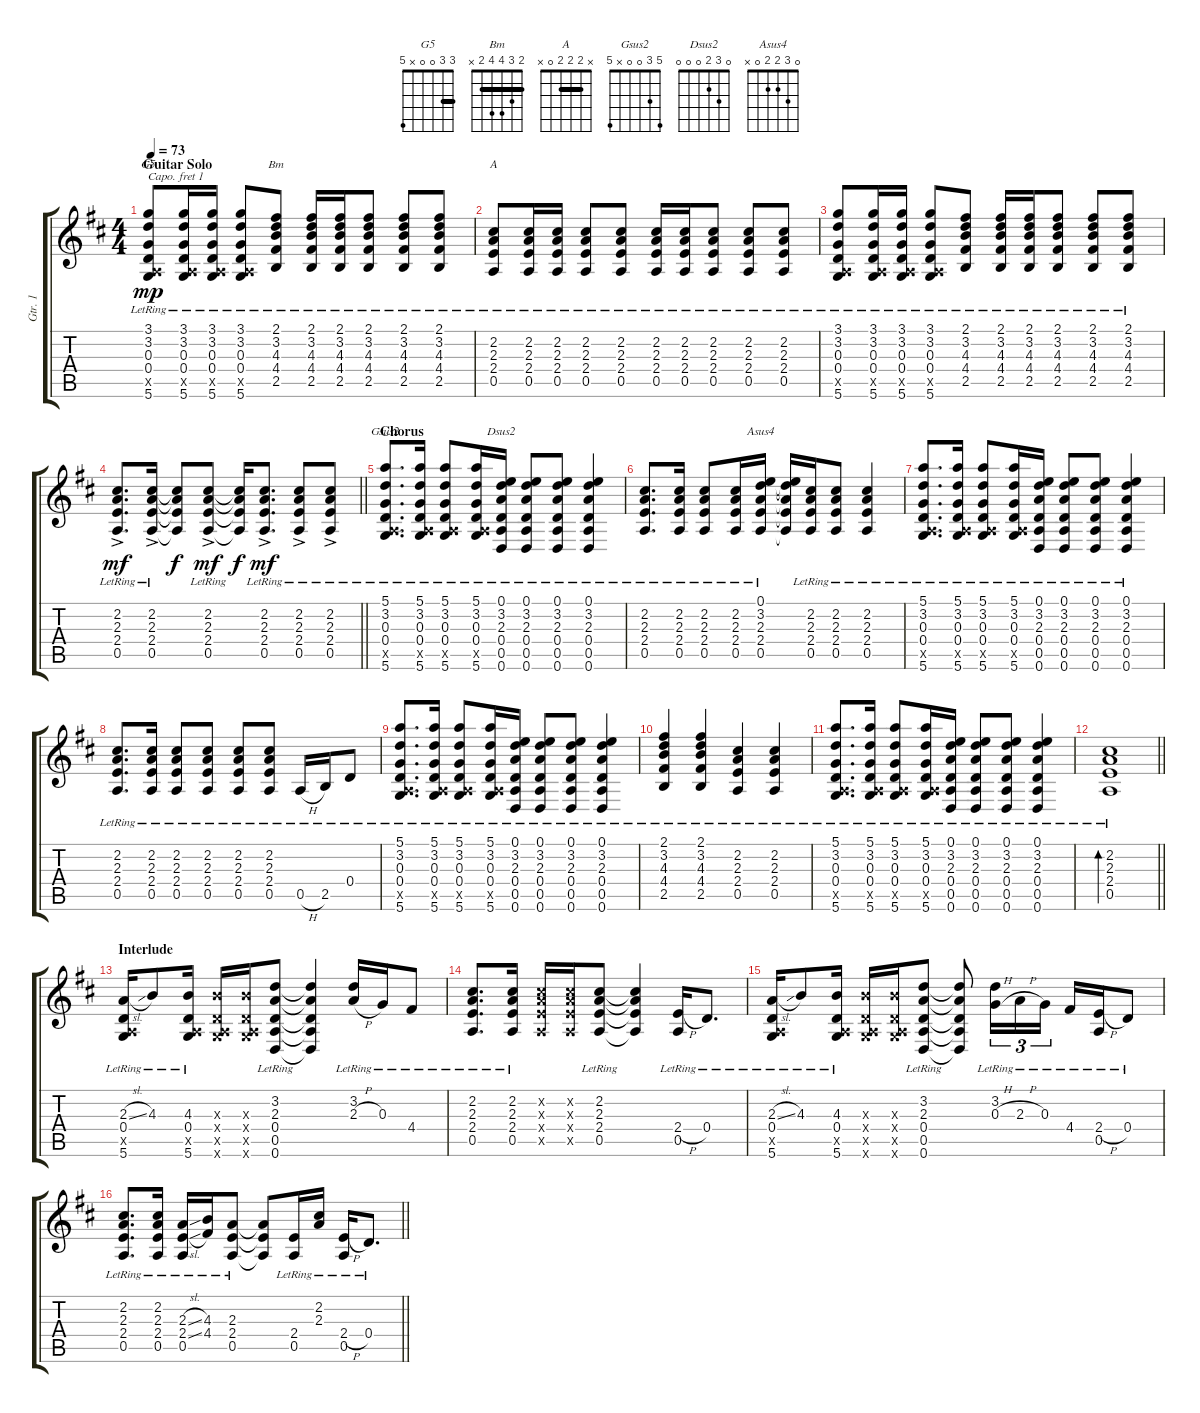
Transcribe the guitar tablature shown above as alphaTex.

\track ("Gtr. 1" "Gtr. 1") {instrument acousticguitarsteel}
\staff {score tabs}
\capo 1
\tuning (Eb4 Bb3 Gb3 Db3 Ab2 Db2) {hide}
\chord ("G5" 3 3 0 0 x 5) {barre 3}
\chord ("Bm" 2 3 4 4 2 x) {barre 2}
\chord ("A" x 2 2 2 0 x) {barre 2}
\chord ("Gsus2" 5 3 0 0 x 5)
\chord ("Dsus2" 0 3 2 0 0 0)
\chord ("Asus4" 0 3 2 2 0 x)
\ts (4 4)
\section ("" "Guitar Solo")
\tempo 73
\clef g2
\ks d
(3.1{lr} 3.2{lr} 0.3{lr} 0.4{lr} 0.5{x} 5.6{lr}).8{ch "G5" dy mp} (3.1{lr} 3.2{lr} 0.3{lr} 0.4{lr} 0.5{x} 5.6{lr}).16 (3.1{lr} 3.2{lr} 0.3{lr} 0.4{lr} 0.5{x} 5.6{lr}).16 (3.1{lr} 3.2{lr} 0.3{lr} 0.4{lr} 0.5{x} 5.6{lr}).8 (2.1{lr} 3.2{lr} 4.3{lr} 4.4{lr} 2.5{lr}).8{ch "Bm"} (2.1{lr} 3.2{lr} 4.3{lr} 4.4{lr} 2.5{lr}).16 (2.1{lr} 3.2{lr} 4.3{lr} 4.4{lr} 2.5{lr}).16 (2.1{lr} 3.2{lr} 4.3{lr} 4.4{lr} 2.5{lr}).8 (2.1{lr} 3.2{lr} 4.3{lr} 4.4{lr} 2.5{lr}).8 (2.1{lr} 3.2{lr} 4.3{lr} 4.4{lr} 2.5{lr}).8 |
(2.2{lr} 2.3{lr} 2.4{lr} 0.5{lr}).8{ch "A"} (2.2{lr} 2.3{lr} 2.4{lr} 0.5{lr}).16 (2.2{lr} 2.3{lr} 2.4{lr} 0.5{lr}).16 (2.2{lr} 2.3{lr} 2.4{lr} 0.5{lr}).8 (2.2{lr} 2.3{lr} 2.4{lr} 0.5{lr}).8 (2.2{lr} 2.3{lr} 2.4{lr} 0.5{lr}).16 (2.2{lr} 2.3{lr} 2.4{lr} 0.5{lr}).16 (2.2{lr} 2.3{lr} 2.4{lr} 0.5{lr}).8 (2.2{lr} 2.3{lr} 2.4{lr} 0.5{lr}).8 (2.2{lr} 2.3{lr} 2.4{lr} 0.5{lr}).8 |
(3.1{lr} 3.2{lr} 0.3{lr} 0.4{lr} 0.5{x} 5.6{lr}).8 (3.1{lr} 3.2{lr} 0.3{lr} 0.4{lr} 0.5{x} 5.6{lr}).16 (3.1{lr} 3.2{lr} 0.3{lr} 0.4{lr} 0.5{x} 5.6{lr}).16 (3.1{lr} 3.2{lr} 0.3{lr} 0.4{lr} 0.5{x} 5.6{lr}).8 (2.1{lr} 3.2{lr} 4.3{lr} 4.4{lr} 2.5{lr}).8 (2.1{lr} 3.2{lr} 4.3{lr} 4.4{lr} 2.5{lr}).16 (2.1{lr} 3.2{lr} 4.3{lr} 4.4{lr} 2.5{lr}).16 (2.1{lr} 3.2{lr} 4.3{lr} 4.4{lr} 2.5{lr}).8 (2.1{lr} 3.2{lr} 4.3{lr} 4.4{lr} 2.5{lr}).8 (2.1{lr} 3.2{lr} 4.3{lr} 4.4{lr} 2.5{lr}).8 |
\barLineRight lightlight
(2.2{ac lr} 2.3{ac lr} 2.4{ac lr} 0.5{ac lr}).8{d dy mf} (2.2{ac lr} 2.3{ac lr} 2.4{ac lr} 0.5{ac lr}).16 (2.2{t} 2.3{t} 2.4{t} 0.5{t}).8{dy f} (2.2{ac lr} 2.3{ac lr} 2.4{ac lr} 0.5{ac lr}).8{dy mf} (2.2{t} 2.3{t} 2.4{t} 0.5{t}).16{dy f} (2.2{ac lr} 2.3{ac lr} 2.4{ac lr} 0.5{ac lr}).8{d dy mf} (2.2{ac lr} 2.3{ac lr} 2.4{ac lr} 0.5{ac lr}).8 (2.2{ac lr} 2.3{ac lr} 2.4{ac lr} 0.5{ac lr}).8 |
\section ("" "Chorus")
(5.1{lr} 3.2{lr} 0.3{lr} 0.4{lr} 0.5{x} 5.6{lr}).8{d ch "Gsus2"} (5.1{lr} 3.2{lr} 0.3{lr} 0.4{lr} 0.5{x} 5.6{lr}).16 (5.1{lr} 3.2{lr} 0.3{lr} 0.4{lr} 0.5{x} 5.6{lr}).8 (5.1{lr} 3.2{lr} 0.3{lr} 0.4{lr} 0.5{x} 5.6{lr}).16 (0.1{lr} 3.2{lr} 2.3{lr} 0.4{lr} 0.5{lr} 0.6{lr}).16{ch "Dsus2"} (0.1{lr} 3.2{lr} 2.3{lr} 0.4{lr} 0.5{lr} 0.6{lr}).8 (0.1{lr} 3.2{lr} 2.3{lr} 0.4{lr} 0.5{lr} 0.6{lr}).8 (0.1{lr} 3.2{lr} 2.3{lr} 0.4{lr} 0.5{lr} 0.6{lr}).4 |
(2.2{lr} 2.3{lr} 2.4{lr} 0.5{lr}).8{d} (2.2{lr} 2.3{lr} 2.4{lr} 0.5{lr}).16 (2.2{lr} 2.3{lr} 2.4{lr} 0.5{lr}).8 (2.2{lr} 2.3{lr} 2.4{lr} 0.5{lr}).16 (0.1{lr} 3.2{lr} 2.3{lr} 2.4{lr} 0.5{lr}).16{ch "Asus4"} (0.1{t} 3.2{t} 2.3{t} 2.4{t} 0.5{t}).16 (2.2{lr} 2.3{lr} 2.4{lr} 0.5{lr}).16 (2.2{lr} 2.3{lr} 2.4{lr} 0.5{lr}).8 (2.2{lr} 2.3{lr} 2.4{lr} 0.5{lr}).4 |
(5.1{lr} 3.2{lr} 0.3{lr} 0.4{lr} 0.5{x} 5.6{lr}).8{d} (5.1{lr} 3.2{lr} 0.3{lr} 0.4{lr} 0.5{x} 5.6{lr}).16 (5.1{lr} 3.2{lr} 0.3{lr} 0.4{lr} 0.5{x} 5.6{lr}).8 (5.1{lr} 3.2{lr} 0.3{lr} 0.4{lr} 0.5{x} 5.6{lr}).16 (0.1{lr} 3.2{lr} 2.3{lr} 0.4{lr} 0.5{lr} 0.6{lr}).16 (0.1{lr} 3.2{lr} 2.3{lr} 0.4{lr} 0.5{lr} 0.6{lr}).8 (0.1{lr} 3.2{lr} 2.3{lr} 0.4{lr} 0.5{lr} 0.6{lr}).8 (0.1{lr} 3.2{lr} 2.3{lr} 0.4{lr} 0.5{lr} 0.6{lr}).4 |
(2.2{lr} 2.3{lr} 2.4{lr} 0.5{lr}).8{d} (2.2{lr} 2.3{lr} 2.4{lr} 0.5{lr}).16 (2.2{lr} 2.3{lr} 2.4{lr} 0.5{lr}).8 (2.2{lr} 2.3{lr} 2.4{lr} 0.5{lr}).8 (2.2{lr} 2.3{lr} 2.4{lr} 0.5{lr}).8 (2.2{lr} 2.3{lr} 2.4{lr} 0.5{lr}).8 0.5{h lr}.16 2.5{lr}.16 0.4{lr}.8 |
(5.1{lr} 3.2{lr} 0.3{lr} 0.4{lr} 0.5{x} 5.6{lr}).8{d} (5.1{lr} 3.2{lr} 0.3{lr} 0.4{lr} 0.5{x} 5.6{lr}).16 (5.1{lr} 3.2{lr} 0.3{lr} 0.4{lr} 0.5{x} 5.6{lr}).8 (5.1{lr} 3.2{lr} 0.3{lr} 0.4{lr} 0.5{x} 5.6{lr}).16 (0.1{lr} 3.2{lr} 2.3{lr} 0.4{lr} 0.5{lr} 0.6{lr}).16 (0.1{lr} 3.2{lr} 2.3{lr} 0.4{lr} 0.5{lr} 0.6{lr}).8 (0.1{lr} 3.2{lr} 2.3{lr} 0.4{lr} 0.5{lr} 0.6{lr}).8 (0.1{lr} 3.2{lr} 2.3{lr} 0.4{lr} 0.5{lr} 0.6{lr}).4 |
(2.1{lr} 3.2{lr} 4.3{lr} 4.4{lr} 2.5{lr}).4 (2.1{lr} 3.2{lr} 4.3{lr} 4.4{lr} 2.5{lr}).4 (2.2{lr} 2.3{lr} 2.4{lr} 0.5{lr}).4 (2.2{lr} 2.3{lr} 2.4{lr} 0.5{lr}).4 |
(5.1{lr} 3.2{lr} 0.3{lr} 0.4{lr} 0.5{x} 5.6{lr}).8{d} (5.1{lr} 3.2{lr} 0.3{lr} 0.4{lr} 0.5{x} 5.6{lr}).16 (5.1{lr} 3.2{lr} 0.3{lr} 0.4{lr} 0.5{x} 5.6{lr}).8 (5.1{lr} 3.2{lr} 0.3{lr} 0.4{lr} 0.5{x} 5.6{lr}).16 (0.1{lr} 3.2{lr} 2.3{lr} 0.4{lr} 0.5{lr} 0.6{lr}).16 (0.1{lr} 3.2{lr} 2.3{lr} 0.4{lr} 0.5{lr} 0.6{lr}).8 (0.1{lr} 3.2{lr} 2.3{lr} 0.4{lr} 0.5{lr} 0.6{lr}).8 (0.1{lr} 3.2{lr} 2.3{lr} 0.4{lr} 0.5{lr} 0.6{lr}).4 |
\barLineRight lightlight
(2.2{lr} 2.3{lr} 2.4{lr} 0.5{lr}).1{bd 120} |
\section ("" "Interlude")
(2.3{sl lr} 0.4{lr} 0.5{x} 5.6{lr}).16 4.3{lr}.8 (4.3{lr} 0.4{lr} 0.5{x} 5.6{lr}).16 (4.3{x} 0.4{x} 0.5{x} 5.6{x}).16 (4.3{x} 0.4{x} 0.5{x} 5.6{x}).16 (3.2{lr} 2.3{lr} 0.4{lr} 0.5{lr} 0.6{lr}).8 (3.2{t} 2.3{t} 0.4{t} 0.5{t} 0.6{t}).4 (3.2{lr} 2.3{h lr}).16 0.3{lr}.16 4.4{lr}.8 |
(2.2{lr} 2.3{lr} 2.4{lr} 0.5{lr}).8{d} (2.2{lr} 2.3{lr} 2.4{lr} 0.5{lr}).16 (2.2{x} 2.3{x} 2.4{x} 0.5{x}).16 (2.2{x} 2.3{x} 2.4{x} 0.5{x}).16 (2.2{lr} 2.3{lr} 2.4{lr} 0.5{lr}).8 (2.2{t} 2.3{t} 2.4{t} 0.5{t}).4 (2.4{h lr} 0.5{lr}).16 0.4{lr}.8{d} |
(2.3{sl lr} 0.4{lr} 0.5{x} 5.6{lr}).16 4.3{lr}.8 (4.3{lr} 0.4{lr} 0.5{x} 5.6{lr}).16 (4.3{x} 0.4{x} 0.5{x} 5.6{x}).16 (4.3{x} 0.4{x} 0.5{x} 5.6{x}).16 (3.2{lr} 2.3{lr} 0.4{lr} 0.5{lr} 0.6{lr}).8 (3.2{t} 2.3{t} 0.4{t} 0.5{t} 0.6{t}).8 (3.2{lr} 0.3{h lr}).16{tu (3 2)} 2.3{h lr}.16{tu (3 2)} 0.3{lr}.16{tu (3 2)} 4.4{lr}.16 (2.4{h lr} 0.5{lr}).16 0.4{lr}.8 |
\barLineRight lightlight
(2.2{lr} 2.3{lr} 2.4{lr} 0.5{lr}).8{d} (2.2{lr} 2.3{lr} 2.4{lr} 0.5{lr}).16 (2.3{sl lr} 2.4{sl lr} 0.5{lr}).16 (4.3{lr} 4.4{lr}).16 (2.3{lr} 2.4{lr} 0.5{lr}).8 (2.3{t} 2.4{t} 0.5{t}).8 (2.4{lr} 0.5{lr}).16 (2.2{lr} 2.3{lr}).16 (2.4{h lr} 0.5{lr}).16 0.4{lr}.8{d}
